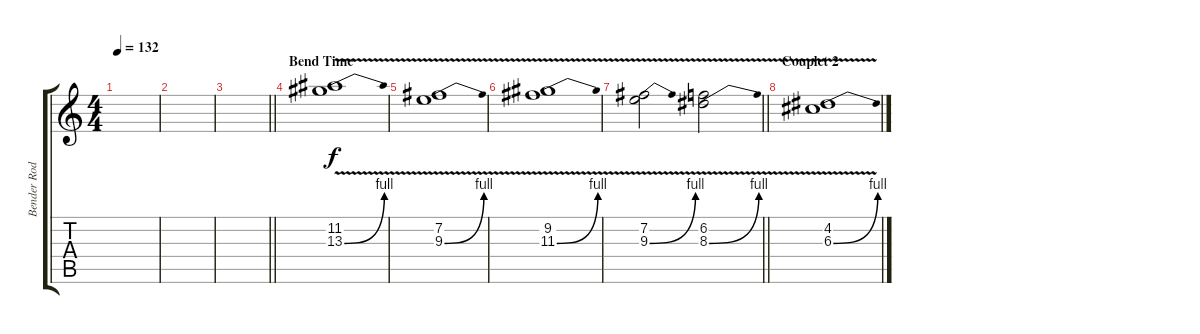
\track ("Bender Rodriguez" "Bender Rod") {instrument distortionguitar}
\staff {score tabs}
\tuning (E4 B3 G3 D3 A2 E2) {hide}
\ts (4 4)
\tempo 132
\clef g2
\ks c
|
|
\barLineRight lightlight
|
\section ("" "Bend Time")
(11.2 13.3{be (bend 0 0 60 4) v}).1 |
(7.2 9.3{be (bend 0 0 60 4) v}).1 |
(9.2 11.3{be (bend 0 0 60 4) v}).1 |
\barLineRight lightlight
(7.2 9.3{be (bend 0 0 60 4) v}).2 (6.2 8.3{be (bend 0 0 60 4) v}).2 |
\section ("" "Couplet 2")
(4.2 6.3{be (bend 0 0 60 4) v}).1
